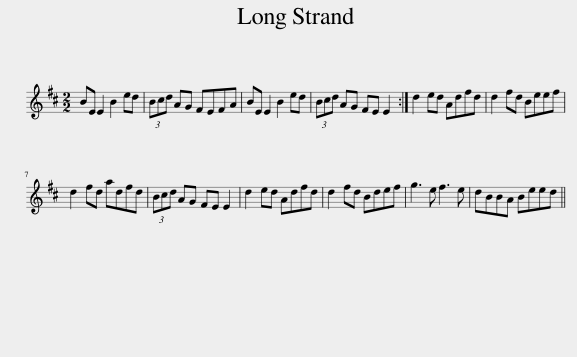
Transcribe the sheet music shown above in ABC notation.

X:1
L:1/8
M:2/2
I:linebreak $
K:D
V:1 treble
V:1
 BE E2 B2 ed | (3Bcd AG FEFA | BE E2 B2 ed | (3Bcd AG FE E2 :| d2 ed Adfd | %5
 d2 fd Beef |$ d2 fd adfd | (3Bcd AG FE E2 | d2 ed Adfd | d2 fd Bdef | %10
 g3 e f3 e | dBBA Beed || %12
